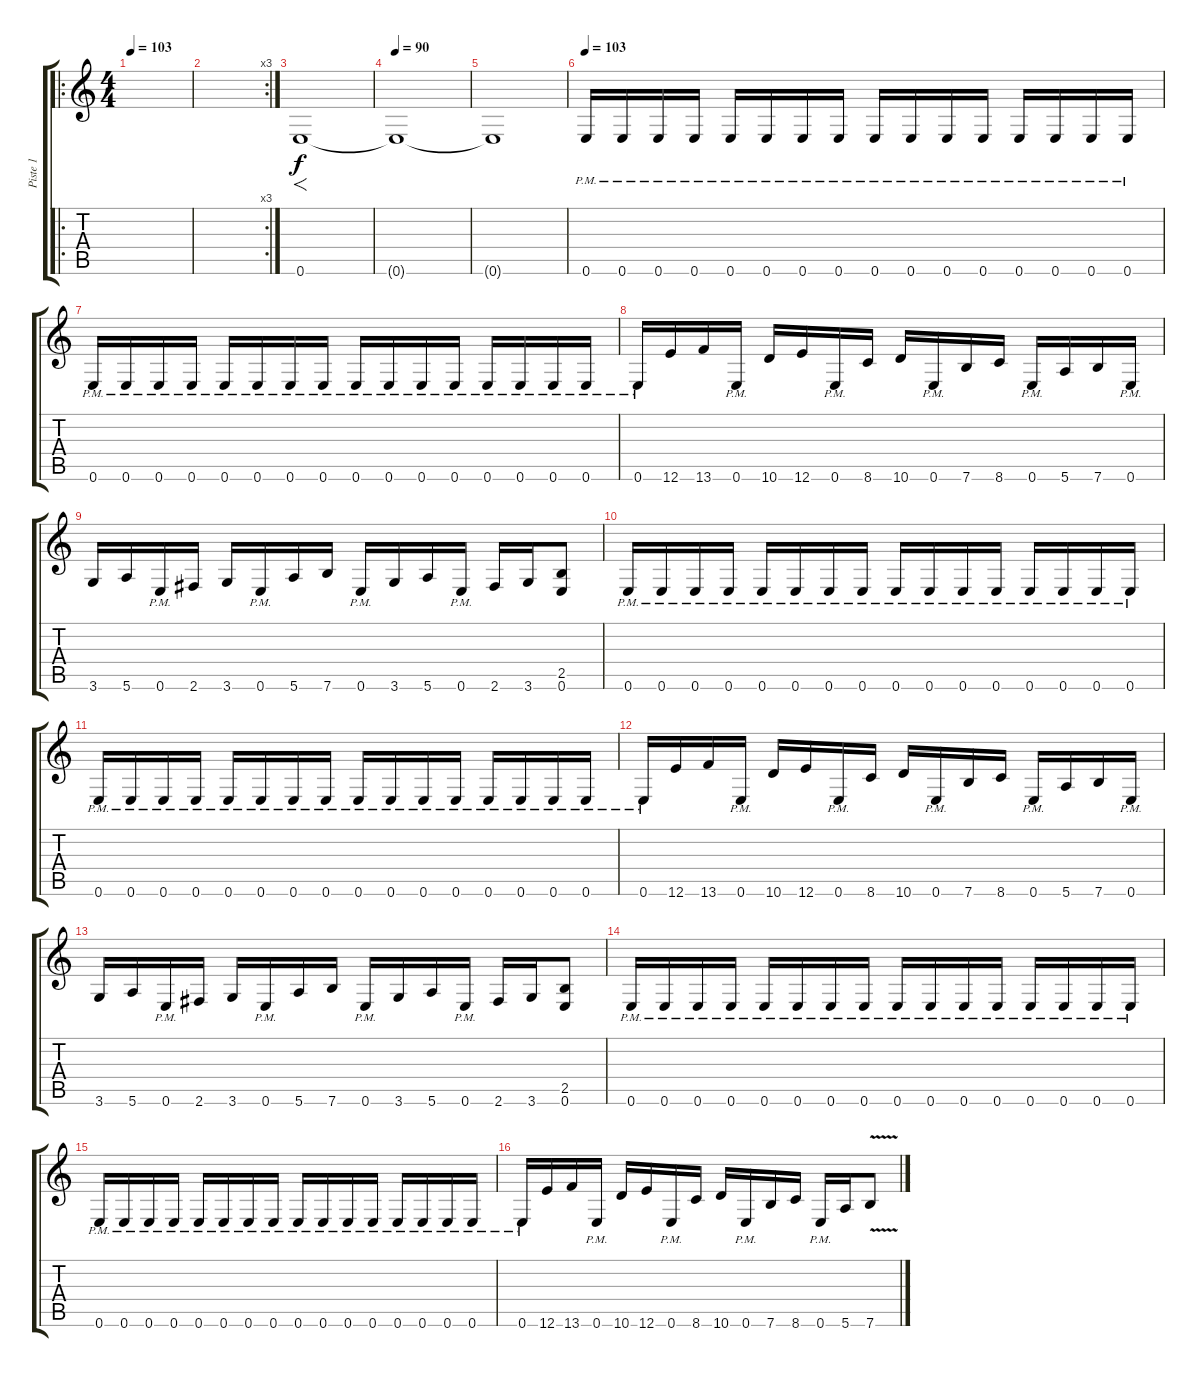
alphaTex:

\track ("Piste 1" "Piste 1") {instrument distortionguitar}
\staff {score tabs}
\tuning (E4 B3 G3 D3 A2 E2) {hide}
\ro
\ts (4 4)
\tempo 103
\clef g2
\ks c
|
\rc 3
|
0.6.1{f} |
\tempo 90
0.6{t}.1 |
0.6{t}.1 |
\tempo 103
0.6{pm}.16 0.6{pm}.16 0.6{pm}.16 0.6{pm}.16 0.6{pm}.16 0.6{pm}.16 0.6{pm}.16 0.6{pm}.16 0.6{pm}.16 0.6{pm}.16 0.6{pm}.16 0.6{pm}.16 0.6{pm}.16 0.6{pm}.16 0.6{pm}.16 0.6{pm}.16 |
0.6{pm}.16 0.6{pm}.16 0.6{pm}.16 0.6{pm}.16 0.6{pm}.16 0.6{pm}.16 0.6{pm}.16 0.6{pm}.16 0.6{pm}.16 0.6{pm}.16 0.6{pm}.16 0.6{pm}.16 0.6{pm}.16 0.6{pm}.16 0.6{pm}.16 0.6{pm}.16 |
0.6{pm}.16 12.6.16 13.6.16 0.6{pm}.16 10.6.16 12.6.16 0.6{pm}.16 8.6.16 10.6.16 0.6{pm}.16 7.6.16 8.6.16 0.6{pm}.16 5.6.16 7.6.16 0.6{pm}.16 |
3.6.16 5.6.16 0.6{pm}.16 2.6.16 3.6.16 0.6{pm}.16 5.6.16 7.6.16 0.6{pm}.16 3.6.16 5.6.16 0.6{pm}.16 2.6.16 3.6.16 (2.5 0.6).8 |
0.6{pm}.16 0.6{pm}.16 0.6{pm}.16 0.6{pm}.16 0.6{pm}.16 0.6{pm}.16 0.6{pm}.16 0.6{pm}.16 0.6{pm}.16 0.6{pm}.16 0.6{pm}.16 0.6{pm}.16 0.6{pm}.16 0.6{pm}.16 0.6{pm}.16 0.6{pm}.16 |
0.6{pm}.16 0.6{pm}.16 0.6{pm}.16 0.6{pm}.16 0.6{pm}.16 0.6{pm}.16 0.6{pm}.16 0.6{pm}.16 0.6{pm}.16 0.6{pm}.16 0.6{pm}.16 0.6{pm}.16 0.6{pm}.16 0.6{pm}.16 0.6{pm}.16 0.6{pm}.16 |
0.6{pm}.16 12.6.16 13.6.16 0.6{pm}.16 10.6.16 12.6.16 0.6{pm}.16 8.6.16 10.6.16 0.6{pm}.16 7.6.16 8.6.16 0.6{pm}.16 5.6.16 7.6.16 0.6{pm}.16 |
3.6.16 5.6.16 0.6{pm}.16 2.6.16 3.6.16 0.6{pm}.16 5.6.16 7.6.16 0.6{pm}.16 3.6.16 5.6.16 0.6{pm}.16 2.6.16 3.6.16 (2.5 0.6).8 |
0.6{pm}.16 0.6{pm}.16 0.6{pm}.16 0.6{pm}.16 0.6{pm}.16 0.6{pm}.16 0.6{pm}.16 0.6{pm}.16 0.6{pm}.16 0.6{pm}.16 0.6{pm}.16 0.6{pm}.16 0.6{pm}.16 0.6{pm}.16 0.6{pm}.16 0.6{pm}.16 |
0.6{pm}.16 0.6{pm}.16 0.6{pm}.16 0.6{pm}.16 0.6{pm}.16 0.6{pm}.16 0.6{pm}.16 0.6{pm}.16 0.6{pm}.16 0.6{pm}.16 0.6{pm}.16 0.6{pm}.16 0.6{pm}.16 0.6{pm}.16 0.6{pm}.16 0.6{pm}.16 |
0.6{pm}.16 12.6.16 13.6.16 0.6{pm}.16 10.6.16 12.6.16 0.6{pm}.16 8.6.16 10.6.16 0.6{pm}.16 7.6.16 8.6.16 0.6{pm}.16 5.6.16 7.6{v}.8
